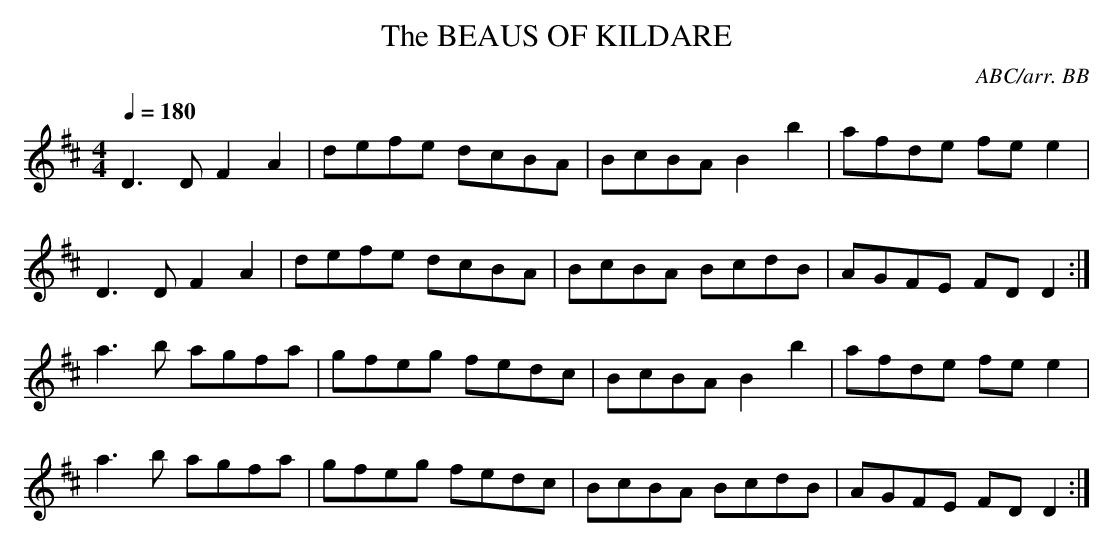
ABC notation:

X:1
T:BEAUS OF KILDARE, The
C:ABC/arr. BB
Q:1/4=180
L:1/8
M:4/4
K:D % source key = C
D3D F2A2|defe dcBA|BcBA B2b2|afde fee2|
D3D F2A2|defe dcBA|BcBA BcdB|AGFE FDD2 :|
a3b agfa|gfeg fedc|BcBA B2b2|afde fee2|
a3b agfa|gfeg fedc|BcBA BcdB|AGFE FDD2 :|
